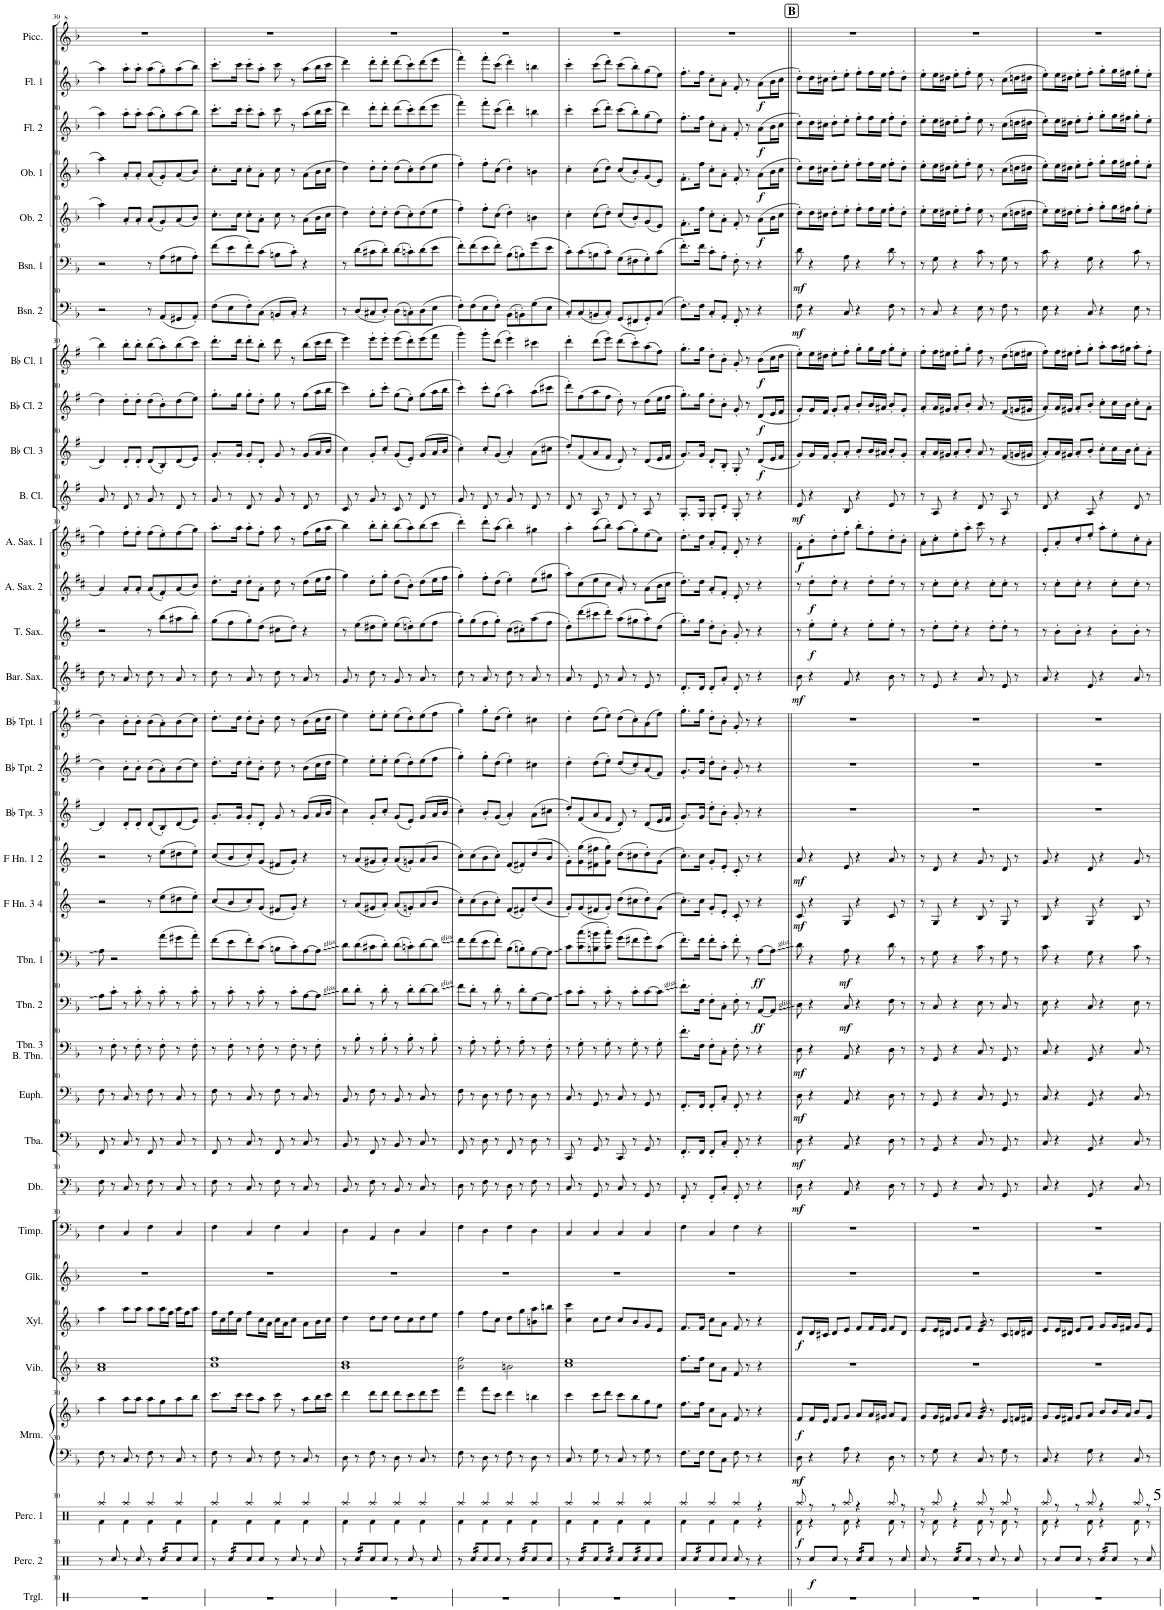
**kern	**kern	**dynam	**kern	**dynam	**kern	**kern	**dynam	**kern	**kern	**dynam	**kern	**kern	**kern	**dynam	**kern	**dynam	**kern	**dynam	**kern	**dynam	**kern	**dynam	**kern	**dynam	**kern	**dynam	**kern	**dynam	**kern	**kern	**kern	**kern	**dynam	**kern	**dynam	**kern	**dynam	**kern	**dynam	**kern	**dynam	**kern	**dynam	**kern	**dynam	**kern	**dynam	**kern	**dynam	**kern	**dynam	**kern	**dynam	**kern	**dynam	**kern	**dynam	**kern	**dynam	**kern
*part34	*part33	*part33	*part32	*part32	*part31	*part31	*part31	*part30	*part29	*part29	*part28	*part27	*part26	*part26	*part25	*part25	*part24	*part24	*part23	*part23	*part22	*part22	*part21	*part21	*part20	*part20	*part19	*part19	*part18	*part17	*part16	*part15	*part15	*part14	*part14	*part13	*part13	*part12	*part12	*part11	*part11	*part10	*part10	*part9	*part9	*part8	*part8	*part7	*part7	*part6	*part6	*part5	*part5	*part4	*part4	*part3	*part3	*part2	*part2	*part1
*staff35	*staff34	*staff34	*staff33	*staff33	*staff32	*staff31	*staff31/32	*staff30	*staff29	*staff29	*staff28	*staff27	*staff26	*staff26	*staff25	*staff25	*staff24	*staff24	*staff23	*staff23	*staff22	*staff22	*staff21	*staff21	*staff20	*staff20	*staff19	*staff19	*staff18	*staff17	*staff16	*staff15	*staff15	*staff14	*staff14	*staff13	*staff13	*staff12	*staff12	*staff11	*staff11	*staff10	*staff10	*staff9	*staff9	*staff8	*staff8	*staff7	*staff7	*staff6	*staff6	*staff5	*staff5	*staff4	*staff4	*staff3	*staff3	*staff2	*staff2	*staff1
*I"Triangle	*I"Percussion 2	*	*I"Percussion 1	*	*I"Marimba	*	*	*I"Vibraphone	*I"Xylophone	*	*I"Glockenspiel	*I"Timpani	*I"Double Bass	*	*I"Tuba	*	*I"Euphonium	*	*I"Trombone 3 &amp; Bass Trombone	*	*I"Trombone 2	*	*I"Trombone 1	*	*I"F Horn 3 &amp; 4	*	*I"F Horn 1 &amp; 2	*	*I"Bb Trumpet 3	*I"Bb Trumpet 2	*I"Bb Trumpet 1	*I"Baritone Saxophone	*	*I"Tenor Saxophone	*	*I"Alto Saxophone 2	*	*I"Alto Saxophone 1	*	*I"Bass Clarinet	*	*I"Bb Clarinet 3	*	*I"Bb Clarinet 2	*	*I"Bb Clarinet 1	*	*I"Bassoon 2	*	*I"Bassoon 1	*	*I"Oboe 2	*	*I"Oboe 1	*	*I"Flute 2	*	*I"Flute 1	*	*I"Piccolo
*I'Trgl.	*I'Perc. 2	*	*I'Perc. 1	*	*I'Mrm.	*	*	*I'Vib.	*I'Xyl.	*	*I'Glk.	*I'Timp.	*I'Db.	*	*I'Tba.	*	*I'Euph.	*	*I'Tbn. 3 B. Tbn.	*	*I'Tbn. 2	*	*I'Tbn. 1	*	*I'F Hn. 3 4	*	*I'F Hn. 1 2	*	*I'Bb Tpt. 3	*I'Bb Tpt. 2	*I'Bb Tpt. 1	*I'Bar. Sax.	*	*I'T. Sax.	*	*I'A. Sax. 2	*	*I'A. Sax. 1	*	*I'B. Cl.	*	*I'Bb Cl. 3	*	*I'Bb Cl. 2	*	*I'Bb Cl. 1	*	*I'Bsn. 2	*	*I'Bsn. 1	*	*I'Ob. 2	*	*I'Ob. 1	*	*I'Fl. 2	*	*I'Fl. 1	*	*I'Picc.
!!LO:PB:g=z
*clefX	*clefX	*	*clefX	*	*clefF4	*clefG2	*	*clefG2	*clefG2	*	*clefG2	*clefF4	*clefFv4	*	*clefF4	*	*clefF4	*	*clefF4	*	*clefF4	*	*clefF4	*	*clefG2	*	*clefG2	*	*clefG2	*clefG2	*clefG2	*clefG2	*	*clefG2	*	*clefG2	*	*clefG2	*	*clefG2	*	*clefG2	*	*clefG2	*	*clefG2	*	*clefF4	*	*clefF4	*	*clefG2	*	*clefG2	*	*clefG2	*	*clefG2	*	*clefG^2
*	*	*	*	*	*	*	*	*	*Trd-7c-12	*	*Trd-14c-24	*	*Trd7c12	*	*	*	*	*	*	*	*	*	*	*	*Trd4c7	*	*Trd4c7	*	*Trd1c2	*Trd1c2	*Trd1c2	*Trd12c21	*	*Trd8c14	*	*Trd5c9	*	*Trd5c9	*	*Trd8c14	*	*Trd1c2	*	*Trd1c2	*	*Trd1c2	*	*	*	*	*	*	*	*	*	*	*	*	*	*Trd-7c-12
*k[b-]	*k[b-]	*	*k[b-]	*	*k[b-]	*k[b-]	*	*k[b-]	*k[b-]	*	*k[b-]	*k[b-]	*k[b-]	*	*k[b-]	*	*k[b-]	*	*k[b-]	*	*k[b-]	*	*k[b-]	*	*k[]	*	*k[]	*	*k[f#]	*k[f#]	*k[f#]	*k[f#c#]	*	*k[f#]	*	*k[f#c#]	*	*k[f#c#]	*	*k[f#]	*	*k[f#]	*	*k[f#]	*	*k[f#]	*	*k[b-]	*	*k[b-]	*	*k[b-]	*	*k[b-]	*	*k[b-]	*	*k[b-]	*	*k[b-]
*M4/4	*M4/4	*	*M4/4	*	*M4/4	*M4/4	*	*M4/4	*M4/4	*	*M4/4	*M4/4	*M4/4	*	*M4/4	*	*M4/4	*	*M4/4	*	*M4/4	*	*M4/4	*	*M4/4	*	*M4/4	*	*M4/4	*M4/4	*M4/4	*M4/4	*	*M4/4	*	*M4/4	*	*M4/4	*	*M4/4	*	*M4/4	*	*M4/4	*	*M4/4	*	*M4/4	*	*M4/4	*	*M4/4	*	*M4/4	*	*M4/4	*	*M4/4	*	*M4/4
=30	=30	=30	=30	=30	=30	=30	=30	=30	=30	=30	=30	=30	=30	=30	=30	=30	=30	=30	=30	=30	=30	=30	=30	=30	=30	=30	=30	=30	=30	=30	=30	=30	=30	=30	=30	=30	=30	=30	=30	=30	=30	=30	=30	=30	=30	=30	=30	=30	=30	=30	=30	=30	=30	=30	=30	=30	=30	=30	=30	=30
*	*	*	*^	*	*	*	*	*	*	*	*	*	*	*	*	*	*	*	*	*	*	*	*	*	*	*	*	*	*	*	*	*	*	*	*	*	*	*	*	*	*	*	*	*	*	*	*	*	*	*	*	*	*	*	*	*	*	*	*	*
1r	8r	.	4Raa/	4Rf\	.	8F\	4aa\	.	1a 1cc	4aa\	.	1r	4F\	8FF\	.	8FF/	.	8F\	.	8r	.	8A\L	.	8A\	.	2r	.	2r	.	4d/	4b\	4b\	8dd\	.	2r	.	4a/	.	4ff#\	.	8g/	.	4d/	.	4dd\	.	4bb\	.	2r	.	2r	.	4aa\	.	4aa\	.	4aa\	.	4aa\	.	1r
.	8Rcc/	.	.	.	.	8r	.	.	.	.	.	.	.	8r	.	8r	.	8r	.	8F'\	.	8c'\J	.	2r	.	.	.	.	.	.	.	.	8r	.	.	.	.	.	.	.	8r	.	.	.	.	.	.	.	.	.	.	.	.	.	.	.	.	.	.	.	.
.	8r	.	4Raa/	4Rf\	.	8C/	8aa\L	.	.	8aa\L	.	.	4C/	8CC/	.	8C/	.	8C/	.	8r	.	8r	.	.	.	.	.	.	.	8d'/L	8b'\L	8b'\L	8a/	.	.	.	8a'/L	.	8ff#'\L	.	8d/	.	8d'/L	.	8dd'\L	.	8bb'\L	.	.	.	.	.	8a'/L	.	8a'/L	.	8aa'\L	.	8aa'\L	.	.
.	8Rcc/	.	.	.	.	8r	8aa\J	.	.	8aa\J	.	.	.	8r	.	8r	.	8r	.	8F'\	.	8c'\	.	.	.	.	.	.	.	8d'/J	8b'\J	8b'\J	8r	.	.	.	8a'/J	.	8ff#'\J	.	8r	.	8d'/J	.	8dd'\J	.	8bb'\J	.	.	.	.	.	8a'/J	.	8a'/J	.	8aa'\J	.	8aa'\J	.	.
.	8r	.	4Raa/	4Rf\	.	8F\	8aa\L	.	.	8aa\L	.	.	4F\	8FF\	.	8FF/	.	8F\	.	8r	.	8r	.	.	.	8r	.	8r	.	(8d/L	(8b\L	(8b\L	8dd\	.	8r	.	(8a/L	.	(8ff#\L	.	8g/	.	(8d/L	.	(8dd\L	.	(8bb\L	.	8r	.	8r	.	(8a/L	.	(8a/L	.	(8aa\L	.	(8aa\L	.	.
*	*tremolo	*	*	*	*	*	*	*	*	*	*	*	*	*	*	*	*	*	*	*	*	*	*	*	*	*	*	*	*	*	*	*	*	*	*	*	*	*	*	*	*	*	*	*	*	*	*	*	*	*	*	*	*	*	*	*	*	*	*	*	*
.	32Rcc/LLL	.	.	.	.	8r	8gg\	.	.	16aa\L	.	.	.	8r	.	8r	.	8r	.	8F'\	.	8c'\	.	(8a\L	.	(8ee\L	.	(8ee\L	.	8B'/)	8a'\)	8a'\)	8r	.	(8bb\L	.	8f#'/)	.	8ee'\)	.	8r	.	8B'/)	.	8b'\)	.	8aa'\)	.	(8AA/L	.	(8A\L	.	8g'/)	.	8g'/)	.	8gg'\)	.	8gg'\)	.	.
.	32Rcc/	.	.	.	.	.	.	.	.	.	.	.	.	.	.	.	.	.	.	.	.	.	.	.	.	.	.	.	.	.	.	.	.	.	.	.	.	.	.	.	.	.	.	.	.	.	.	.	.	.	.	.	.	.	.	.	.	.	.	.	.
.	32Rcc/	.	.	.	.	.	.	.	.	16ff\JJ	.	.	.	.	.	.	.	.	.	.	.	.	.	.	.	.	.	.	.	.	.	.	.	.	.	.	.	.	.	.	.	.	.	.	.	.	.	.	.	.	.	.	.	.	.	.	.	.	.	.	.
.	32Rcc/	.	.	.	.	.	.	.	.	.	.	.	.	.	.	.	.	.	.	.	.	.	.	.	.	.	.	.	.	.	.	.	.	.	.	.	.	.	.	.	.	.	.	.	.	.	.	.	.	.	.	.	.	.	.	.	.	.	.	.	.
*	*Xtremolo	*	*	*	*	*	*	*	*	*	*	*	*	*	*	*	*	*	*	*	*	*	*	*	*	*	*	*	*	*	*	*	*	*	*	*	*	*	*	*	*	*	*	*	*	*	*	*	*	*	*	*	*	*	*	*	*	*	*	*	*
.	8Rcc/	.	4Raa/	4Rf\	.	8C/	8aa\	.	.	16aa\LL	.	.	4C/	8CC/	.	8C/	.	8C/	.	8r	.	8r	.	8g#X\	.	8dd#X\	.	8dd#X\	.	(8d/	(8b\	(8b\	8a/	.	8aa#X\	.	(8a/	.	(8ff#\	.	8d/	.	(8d/	.	(8dd\	.	(8bb\	.	8GG#X/	.	8G#X\	.	(8a/	.	(8a/	.	(8aa\	.	(8aa\	.	.
.	.	.	.	.	.	.	.	.	.	16ff\J	.	.	.	.	.	.	.	.	.	.	.	.	.	.	.	.	.	.	.	.	.	.	.	.	.	.	.	.	.	.	.	.	.	.	.	.	.	.	.	.	.	.	.	.	.	.	.	.	.	.	.
.	8Rcc/J	.	.	.	.	8r	8bb-\J	.	.	8aa\J	.	.	.	8r	.	8r	.	8r	.	8F'\	.	8c'\	.	8a'\J)	.	8ee'\J)	.	8ee'\J)	.	8e/J)	8cc\J)	8cc\J)	8r	.	8bb'\J)	.	8b/J)	.	8gg\J)	.	8r	.	8e/J)	.	8ee\J)	.	8ccc\J)	.	8AA'/J)	.	8A'\J)	.	8b-/J)	.	8b-/J)	.	8bb-\J)	.	8bb-\J)	.	.
=31	=31	=31	=31	=31	=31	=31	=31	=31	=31	=31	=31	=31	=31	=31	=31	=31	=31	=31	=31	=31	=31	=31	=31	=31	=31	=31	=31	=31	=31	=31	=31	=31	=31	=31	=31	=31	=31	=31	=31	=31	=31	=31	=31	=31	=31	=31	=31	=31	=31	=31	=31	=31	=31	=31	=31	=31	=31	=31	=31	=31	=31
1r	8r	.	4Raa/	4Rf\	.	8F\	8.ccc\L	.	1cc 1ff	16ff\LL	.	1r	4F\	8FF\	.	8FF/	.	8F\	.	8r	.	8r	.	(8f\L	.	(8cc/L	.	(8cc/L	.	8.g'/L	8.dd'\L	8.dd'\L	8dd\	.	(8gg\L	.	8.dd'\L	.	8.aa'\L	.	8g/	.	8.g'/L	.	8.gg'\L	.	8.ddd'\L	.	(8F\L	.	(8f\L	.	8.cc'\L	.	8.cc'\L	.	8.ccc'\L	.	8.ccc'\L	.	1r
.	.	.	.	.	.	.	.	.	.	16cc\	.	.	.	.	.	.	.	.	.	.	.	.	.	.	.	.	.	.	.	.	.	.	.	.	.	.	.	.	.	.	.	.	.	.	.	.	.	.	.	.	.	.	.	.	.	.	.	.	.	.	.
*	*tremolo	*	*	*	*	*	*	*	*	*	*	*	*	*	*	*	*	*	*	*	*	*	*	*	*	*	*	*	*	*	*	*	*	*	*	*	*	*	*	*	*	*	*	*	*	*	*	*	*	*	*	*	*	*	*	*	*	*	*	*	*
.	32Rcc/LLL	.	.	.	.	8r	.	.	.	16ff\	.	.	.	8r	.	8r	.	8r	.	8F'\	.	8c'\	.	8e\	.	8b/	.	8b/	.	.	.	.	8r	.	8ff#\	.	.	.	.	.	8r	.	.	.	.	.	.	.	8E\	.	8e\	.	.	.	.	.	.	.	.	.	.
.	32Rcc/	.	.	.	.	.	.	.	.	.	.	.	.	.	.	.	.	.	.	.	.	.	.	.	.	.	.	.	.	.	.	.	.	.	.	.	.	.	.	.	.	.	.	.	.	.	.	.	.	.	.	.	.	.	.	.	.	.	.	.	.
.	32Rcc/	.	.	.	.	.	16ccc\Jk	.	.	16cc\JJ	.	.	.	.	.	.	.	.	.	.	.	.	.	.	.	.	.	.	.	16g/Jk	16dd\Jk	16dd\Jk	.	.	.	.	16dd\Jk	.	16aa\Jk	.	.	.	16g/Jk	.	16gg\Jk	.	16ddd\Jk	.	.	.	.	.	16cc\Jk	.	16cc\Jk	.	16ccc\Jk	.	16ccc\Jk	.	.
.	32Rcc/	.	.	.	.	.	.	.	.	.	.	.	.	.	.	.	.	.	.	.	.	.	.	.	.	.	.	.	.	.	.	.	.	.	.	.	.	.	.	.	.	.	.	.	.	.	.	.	.	.	.	.	.	.	.	.	.	.	.	.	.
*	*Xtremolo	*	*	*	*	*	*	*	*	*	*	*	*	*	*	*	*	*	*	*	*	*	*	*	*	*	*	*	*	*	*	*	*	*	*	*	*	*	*	*	*	*	*	*	*	*	*	*	*	*	*	*	*	*	*	*	*	*	*	*	*
.	8Rcc/	.	4Raa/	4Rf\	.	8C/	8ccc\L	.	.	8ff\L	.	.	4C/	8CC/	.	8C/	.	8C/	.	8r	.	8r	.	8f'\)	.	8cc'/)	.	8cc'/)	.	8g'/L	8dd'\L	8dd'\L	8a/	.	8gg'\)	.	8dd'\L	.	8aa'\L	.	8d/	.	8g'/L	.	8gg'\L	.	8ddd'\L	.	8F'\)	.	8f'\)	.	8cc'\L	.	8cc'\L	.	8ccc'\L	.	8ccc'\L	.	.
.	8Rcc/J	.	.	.	.	8r	8aa\J	.	.	16cc\L	.	.	.	8r	.	8r	.	8r	.	8F'\	.	8c'\	.	(8c\J	.	(8g/J	.	(8g/J	.	8d'/J	8b'\J	8b'\J	8r	.	(8dd\J	.	8a'\J	.	8ff#'\J	.	8r	.	8d'/J	.	8dd'\J	.	8bb'\J	.	(8C\J	.	(8c\J	.	8a'\J	.	8a'\J	.	8aa'\J	.	8aa'\J	.	.
.	.	.	.	.	.	.	.	.	.	16a\JJ	.	.	.	.	.	.	.	.	.	.	.	.	.	.	.	.	.	.	.	.	.	.	.	.	.	.	.	.	.	.	.	.	.	.	.	.	.	.	.	.	.	.	.	.	.	.	.	.	.	.	.
.	8r	.	4Raa/	4Rf\	.	8F\	8ccc\	.	.	16cc\LL	.	.	4F\	8FF\	.	8FF/	.	8F\	.	8r	.	8r	.	8Bn\L	.	8f#X/L	.	8f#X/L	.	8g/	8dd\	8dd\	8dd\	.	8cc#X\L	.	8dd\	.	8aa\	.	8g/	.	8g/	.	8gg\	.	8ddd\	.	8BBn/L	.	8Bn\L	.	8cc\	.	8cc\	.	8ccc\	.	8ccc\	.	.
.	.	.	.	.	.	.	.	.	.	16a\J	.	.	.	.	.	.	.	.	.	.	.	.	.	.	.	.	.	.	.	.	.	.	.	.	.	.	.	.	.	.	.	.	.	.	.	.	.	.	.	.	.	.	.	.	.	.	.	.	.	.	.
.	8Rcc/	.	.	.	.	8r	8r	.	.	8cc\J	.	.	.	8r	.	8r	.	8r	.	8F'\	.	8c'\L	.	8c'\)	.	8g'/J)	.	8g'/J)	.	8r	8r	8r	8r	.	8dd'\J)	.	8r	.	8r	.	8r	.	8r	.	8r	.	8r	.	8C'/J)	.	8c'\J)	.	8r	.	8r	.	8r	.	8r	.	.
.	8r	.	4Raa/	4Rf\	.	8C/	8aa\L	.	.	8a\L	.	.	4C/	8CC/	.	8C/	.	8C/	.	8r	.	[8A\	.	[8A\	.	4r	.	4r	.	(8g/L	(8b\L	(8b\L	8a/	.	4r	.	(8dd\L	.	(8ff#\L	.	8d/	.	(8g/L	.	(8gg\L	.	(8bb\L	.	4r	.	4r	.	(8a\L	.	(8a\L	.	(8aa\L	.	(8aa\L	.	.
.	8Rcc/	.	.	.	.	8r	16bb-\L	.	.	16b-\L	.	.	.	8r	.	8r	.	8r	.	8F'\	.	8A\J]	.	8A\J]	.	.	.	.	.	16a/L	16cc\L	16cc\L	8r	.	.	.	16ee\L	.	16gg\L	.	8r	.	16a/L	.	16aa\L	.	16ccc\L	.	.	.	.	.	16b-\L	.	16b-\L	.	16bb-\L	.	16bb-\L	.	.
.	.	.	.	.	.	.	16ccc\JJ	.	.	16cc\JJ	.	.	.	.	.	.	.	.	.	.	.	.	.	.	.	.	.	.	.	16b/JJ	16dd\JJ	16dd\JJ	.	.	.	.	16ff#\JJ	.	16aa\JJ	.	.	.	16b/JJ	.	16bb\JJ	.	16ddd\JJ	.	.	.	.	.	16cc\JJ	.	16cc\JJ	.	16ccc\JJ	.	16ccc\JJ	.	.
=32	=32	=32	=32	=32	=32	=32	=32	=32	=32	=32	=32	=32	=32	=32	=32	=32	=32	=32	=32	=32	=32	=32	=32	=32	=32	=32	=32	=32	=32	=32	=32	=32	=32	=32	=32	=32	=32	=32	=32	=32	=32	=32	=32	=32	=32	=32	=32	=32	=32	=32	=32	=32	=32	=32	=32	=32	=32	=32	=32	=32	=32
1r	8r	.	4Raa/	4Rf\	.	8D\	4ddd\	.	1b- 1dd	4dd\	.	1r	4D\	8BBB-/	.	8BB-/	.	8BB-/	.	8r	.	8d\L	.	8d\L	.	8r	.	8r	.	4cc\)	4ee\)	4ee\)	8g/	.	8r	.	4gg\)	.	4bb\)	.	8c/	.	4cc\)	.	4ccc\)	.	4eee\)	.	8r	.	8r	.	4dd\)	.	4dd\)	.	4ddd\)	.	4ddd\)	.	1r
*	*tremolo	*	*	*	*	*	*	*	*	*	*	*	*	*	*	*	*	*	*	*	*	*	*	*	*	*	*	*	*	*	*	*	*	*	*	*	*	*	*	*	*	*	*	*	*	*	*	*	*	*	*	*	*	*	*	*	*	*	*	*	*
.	32Rcc/LLL	.	.	.	.	8r	.	.	.	.	.	.	.	8r	.	8r	.	8r	.	8B-'\	.	8d'\J	.	(8d\	.	(8a/L	.	(8a/L	.	.	.	.	8r	.	(8ee\L	.	.	.	.	.	8r	.	.	.	.	.	.	.	(8D/L	.	(8d\L	.	.	.	.	.	.	.	.	.	.
.	32Rcc/	.	.	.	.	.	.	.	.	.	.	.	.	.	.	.	.	.	.	.	.	.	.	.	.	.	.	.	.	.	.	.	.	.	.	.	.	.	.	.	.	.	.	.	.	.	.	.	.	.	.	.	.	.	.	.	.	.	.	.	.
.	32Rcc/	.	.	.	.	.	.	.	.	.	.	.	.	.	.	.	.	.	.	.	.	.	.	.	.	.	.	.	.	.	.	.	.	.	.	.	.	.	.	.	.	.	.	.	.	.	.	.	.	.	.	.	.	.	.	.	.	.	.	.	.
.	32Rcc/	.	.	.	.	.	.	.	.	.	.	.	.	.	.	.	.	.	.	.	.	.	.	.	.	.	.	.	.	.	.	.	.	.	.	.	.	.	.	.	.	.	.	.	.	.	.	.	.	.	.	.	.	.	.	.	.	.	.	.	.
*	*Xtremolo	*	*	*	*	*	*	*	*	*	*	*	*	*	*	*	*	*	*	*	*	*	*	*	*	*	*	*	*	*	*	*	*	*	*	*	*	*	*	*	*	*	*	*	*	*	*	*	*	*	*	*	*	*	*	*	*	*	*	*	*
.	8Rcc/	.	4Raa/	4Rf\	.	8F\	8ddd\L	.	.	8dd\L	.	.	4AA/	8FF\	.	8FF/	.	8F\	.	8r	.	8r	.	8c#X\	.	8g#X/	.	8g#X/	.	8g'/L	8ee'\L	8ee'\L	8dd\	.	8dd#X\	.	8dd'\L	.	8bb'\L	.	8g/	.	8g'/L	.	8gg'\L	.	8eee'\L	.	8C#X/	.	8c#X\	.	8dd'\L	.	8dd'\L	.	8ddd'\L	.	8ddd'\L	.	.
.	8Rcc/J	.	.	.	.	8r	8ddd\J	.	.	8dd\J	.	.	.	8r	.	8r	.	8r	.	8B-'\	.	8d'\	.	8d'\J)	.	8a'/J)	.	8a'/J)	.	8cc'/J	8ee'\J	8ee'\J	8r	.	8ee'\J)	.	8gg'\J	.	8bb'\J	.	8r	.	8cc'/J	.	8ccc'\J	.	8eee'\J	.	8D'/J)	.	8d'\J)	.	8dd'\J	.	8dd'\J	.	8ddd'\J	.	8ddd'\J	.	.
.	8r	.	4Raa/	4Rf\	.	8D\	8ddd\L	.	.	8dd\L	.	.	4D\	8BBB-/	.	8BB-/	.	8BB-/	.	8r	.	8r	.	(8d\L	.	(8a/L	.	(8a/L	.	(8g/L	(8ee\L	(8ee\L	8g/	.	(8ee\L	.	(8dd\L	.	(8bb\L	.	8c/	.	(8g/L	.	(8gg\L	.	(8eee\L	.	(8D\L	.	(8d\L	.	(8dd\L	.	(8dd\L	.	(8ddd\L	.	(8ddd\L	.	.
.	8Rcc/	.	.	.	.	8r	8ccc\	.	.	8cc\	.	.	.	8r	.	8r	.	8r	.	8B-'\	.	8d'\L	.	8cn'\)	.	8gn'/)	.	8gn'/)	.	8e'/J)	8dd'\)	8dd'\)	8r	.	8ddn'\)	.	8b'\J)	.	8aa'\)	.	8r	.	8e'/J)	.	8ee'\J)	.	8ddd'\)	.	8Cn'\)	.	8cn'\)	.	8cc'\)	.	8cc'\)	.	8ccc'\)	.	8ccc'\)	.	.
.	8r	.	4Raa/	4Rf\	.	8C/	8ddd\	.	.	8dd\	.	.	4C/	8CC/	.	8C/	.	8C/	.	8r	.	[8d\	.	[8d\	.	(8a/	.	(8a/	.	(8g/L	(8ee\	(8ee\	8a/	.	(8ee\	.	(8dd\L	.	(8bb\	.	8d/	.	(8g/L	.	(8gg\L	.	(8eee\	.	(8D\	.	(8d\	.	(8dd\	.	(8dd\	.	(8ddd\	.	(8ddd\	.	.
.	8Rcc/	.	.	.	.	8r	8eee\J	.	.	8ee\J	.	.	.	8r	.	8r	.	8r	.	8B-'\	.	8d\J]	.	8d\J]	.	8b/J	.	8b/J	.	16a/L	8ff#\J	8ff#\J	8r	.	8ff#\J	.	16ee\L	.	8ccc#\J	.	8r	.	16a/L	.	16aa\L	.	8fff#\J	.	8E\J	.	8e\J	.	8ee\J	.	8ee\J	.	8eee\J	.	8eee\J	.	.
.	.	.	.	.	.	.	.	.	.	.	.	.	.	.	.	.	.	.	.	.	.	.	.	.	.	.	.	.	.	16b/JJ	.	.	.	.	.	.	16ff#\JJ	.	.	.	.	.	16b/JJ	.	16bb\JJ	.	.	.	.	.	.	.	.	.	.	.	.	.	.	.	.
=33	=33	=33	=33	=33	=33	=33	=33	=33	=33	=33	=33	=33	=33	=33	=33	=33	=33	=33	=33	=33	=33	=33	=33	=33	=33	=33	=33	=33	=33	=33	=33	=33	=33	=33	=33	=33	=33	=33	=33	=33	=33	=33	=33	=33	=33	=33	=33	=33	=33	=33	=33	=33	=33	=33	=33	=33	=33	=33	=33	=33	=33
1r	8r	.	4Raa/	4Rf\	.	8F\	4fff\	.	2b-\ 2ff\	4ff\	.	1r	4F\	8DD\	.	8FF/	.	8F\	.	8r	.	8f\L	.	8f\L	.	8cc'\L)	.	8cc'\L)	.	4cc'\)	4gg'\)	4gg'\)	8dd\	.	8gg'\L)	.	4gg'\)	.	4ddd'\)	.	8g/	.	4cc'\)	.	4ccc'\)	.	4ggg'\)	.	8F'\L)	.	8f'\L)	.	4ff'\)	.	4ff'\)	.	4fff'\)	.	4fff'\)	.	1r
*	*tremolo	*	*	*	*	*	*	*	*	*	*	*	*	*	*	*	*	*	*	*	*	*	*	*	*	*	*	*	*	*	*	*	*	*	*	*	*	*	*	*	*	*	*	*	*	*	*	*	*	*	*	*	*	*	*	*	*	*	*	*	*
.	32Rcc/LLL	.	.	.	.	8r	.	.	.	.	.	.	.	8r	.	8r	.	8r	.	8A'\	.	8d'\J	.	(8f\	.	(8cc\	.	(8cc\	.	.	.	.	8r	.	(8gg\	.	.	.	.	.	8r	.	.	.	.	.	.	.	(8F\	.	(8f\	.	.	.	.	.	.	.	.	.	.
.	32Rcc/	.	.	.	.	.	.	.	.	.	.	.	.	.	.	.	.	.	.	.	.	.	.	.	.	.	.	.	.	.	.	.	.	.	.	.	.	.	.	.	.	.	.	.	.	.	.	.	.	.	.	.	.	.	.	.	.	.	.	.	.
.	32Rcc/	.	.	.	.	.	.	.	.	.	.	.	.	.	.	.	.	.	.	.	.	.	.	.	.	.	.	.	.	.	.	.	.	.	.	.	.	.	.	.	.	.	.	.	.	.	.	.	.	.	.	.	.	.	.	.	.	.	.	.	.
.	32Rcc/	.	.	.	.	.	.	.	.	.	.	.	.	.	.	.	.	.	.	.	.	.	.	.	.	.	.	.	.	.	.	.	.	.	.	.	.	.	.	.	.	.	.	.	.	.	.	.	.	.	.	.	.	.	.	.	.	.	.	.	.
*	*Xtremolo	*	*	*	*	*	*	*	*	*	*	*	*	*	*	*	*	*	*	*	*	*	*	*	*	*	*	*	*	*	*	*	*	*	*	*	*	*	*	*	*	*	*	*	*	*	*	*	*	*	*	*	*	*	*	*	*	*	*	*	*
.	8Rcc/	.	4Raa/	4Rf\	.	8D\	8fff\L	.	.	8ff\L	.	.	4D\	8FF\	.	8D\	.	8D\	.	8r	.	8r	.	8e\	.	8b\	.	8b\	.	8b'/L	8gg'\L	8gg'\L	8a/	.	8ff#\	.	8ff#'\L	.	8ddd'\L	.	8d/	.	8cc'/L	.	8ccc'\L	.	8ggg'\L	.	8E\	.	8e\	.	8ff'\L	.	8ff'\L	.	8fff'\L	.	8fff'\L	.	.
.	8Rcc/J	.	.	.	.	8r	8ccc\J	.	.	8cc\J	.	.	.	8r	.	8r	.	8r	.	8A'\	.	8d'\	.	8f'\J)	.	8cc'\J)	.	8cc'\J)	.	(8g/J	(8dd\J	(8dd\J	8r	.	8gg'\J)	.	(8dd\J	.	(8aa\J	.	8r	.	(8g/J	.	(8gg\J	.	(8ddd\J	.	8F'\J)	.	8f'\J)	.	(8cc\J	.	(8cc\J	.	(8ccc\J	.	(8ccc\J	.	.
.	8r	.	4Raa/	4Rf\	.	8F\	4ddd\	.	2bn\	8dd\L	.	.	4F\	8DD\	.	8FF/	.	8F\	.	8r	.	8r	.	(8B-\L	.	(8f/L	.	(8f/L	.	4a'/)	4ee'\)	4ee'\)	8dd\	.	(8cc\L	.	4ee'\)	.	4bb'\)	.	8g/	.	4a'/)	.	4aa'\)	.	4eee'\)	.	(8BB-\L	.	(8B-\L	.	4dd'\)	.	4dd'\)	.	4ddd'\)	.	4ddd'\)	.	.
*	*tremolo	*	*	*	*	*	*	*	*	*	*	*	*	*	*	*	*	*	*	*	*	*	*	*	*	*	*	*	*	*	*	*	*	*	*	*	*	*	*	*	*	*	*	*	*	*	*	*	*	*	*	*	*	*	*	*	*	*	*	*	*
.	32Rcc/LLL	.	.	.	.	8r	.	.	.	8gg\	.	.	.	8r	.	8r	.	8r	.	8A'\	.	8d'\L	.	8Bn'\)	.	8f#X'/)	.	8f#X'/)	.	.	.	.	8r	.	8cc#X'\)	.	.	.	.	.	8r	.	.	.	.	.	.	.	8BBn'\)	.	8Bn'\)	.	.	.	.	.	.	.	.	.	.
.	32Rcc/	.	.	.	.	.	.	.	.	.	.	.	.	.	.	.	.	.	.	.	.	.	.	.	.	.	.	.	.	.	.	.	.	.	.	.	.	.	.	.	.	.	.	.	.	.	.	.	.	.	.	.	.	.	.	.	.	.	.	.	.
.	32Rcc/	.	.	.	.	.	.	.	.	.	.	.	.	.	.	.	.	.	.	.	.	.	.	.	.	.	.	.	.	.	.	.	.	.	.	.	.	.	.	.	.	.	.	.	.	.	.	.	.	.	.	.	.	.	.	.	.	.	.	.	.
.	32Rcc/	.	.	.	.	.	.	.	.	.	.	.	.	.	.	.	.	.	.	.	.	.	.	.	.	.	.	.	.	.	.	.	.	.	.	.	.	.	.	.	.	.	.	.	.	.	.	.	.	.	.	.	.	.	.	.	.	.	.	.	.
*	*Xtremolo	*	*	*	*	*	*	*	*	*	*	*	*	*	*	*	*	*	*	*	*	*	*	*	*	*	*	*	*	*	*	*	*	*	*	*	*	*	*	*	*	*	*	*	*	*	*	*	*	*	*	*	*	*	*	*	*	*	*	*	*
.	8Rcc/	.	4Raa/	4Rf\	.	8D\	4bbn\	.	.	8bn\ 8aa\	.	.	4D\	8FF\	.	8D\	.	8D\	.	8r	.	[8G\	.	[8G\	.	(8dd/	.	(8dd/	.	(8a\L	4cc#X\	4cc#X\	8a/	.	(8aa\	.	(8ee\L	.	4gg#X\	.	8d/	.	(8a\L	.	(8aa\L	.	4ccc#X\	.	(8G\	.	(8g\	.	4bn\	.	4bn\	.	4bbn\	.	4bbn\	.	.
.	8Rcc/J	.	.	.	.	8r	.	.	.	8bbn\J	.	.	.	8r	.	8r	.	8r	.	8F'\	.	8G\J]	.	8G\J]	.	8b/J	.	8b/J	.	8cc#X\J	.	.	8r	.	8ff#\J	.	8gg#X\J	.	.	.	8r	.	8cc#X\J	.	8ccc#X\J	.	.	.	8E\J	.	8e\J	.	.	.	.	.	.	.	.	.	.
=34	=34	=34	=34	=34	=34	=34	=34	=34	=34	=34	=34	=34	=34	=34	=34	=34	=34	=34	=34	=34	=34	=34	=34	=34	=34	=34	=34	=34	=34	=34	=34	=34	=34	=34	=34	=34	=34	=34	=34	=34	=34	=34	=34	=34	=34	=34	=34	=34	=34	=34	=34	=34	=34	=34	=34	=34	=34	=34	=34	=34	=34
1r	8r	.	4Raa/	4Rf\	.	8C/	4ccc\	.	1cc 1ee	4cc\ 4ccc\	.	1r	4C/	8CC/	.	8CC/	.	8C/	.	8r	.	8c\L	.	8c\L	.	8g'/L)	.	8g'\L)	.	8dd'/L)	4dd'\	4dd'\	8a/	.	8dd'\L)	.	8aa'\L)	.	4aa'\	.	8d/	.	8dd'/L)	.	8ddd'\L)	.	4ddd'\	.	8C'/L)	.	8c'\L)	.	4cc'\	.	4cc'\	.	4ccc'\	.	4ccc'\	.	1r
*	*tremolo	*	*	*	*	*	*	*	*	*	*	*	*	*	*	*	*	*	*	*	*	*	*	*	*	*	*	*	*	*	*	*	*	*	*	*	*	*	*	*	*	*	*	*	*	*	*	*	*	*	*	*	*	*	*	*	*	*	*	*	*
.	32Rcc/LLL	.	.	.	.	8r	.	.	.	.	.	.	.	8r	.	8r	.	8r	.	8G'\	.	8c'\J	.	(8c\ 8cc\	.	(8g/	.	(8g\ 8gg\	.	(8f#/	.	.	8r	.	(8ddd\	.	(8cc#\	.	.	.	8r	.	(8f#/	.	(8ff#\	.	.	.	(8C/	.	(8c\	.	.	.	.	.	.	.	.	.	.
.	32Rcc/	.	.	.	.	.	.	.	.	.	.	.	.	.	.	.	.	.	.	.	.	.	.	.	.	.	.	.	.	.	.	.	.	.	.	.	.	.	.	.	.	.	.	.	.	.	.	.	.	.	.	.	.	.	.	.	.	.	.	.	.
.	32Rcc/	.	.	.	.	.	.	.	.	.	.	.	.	.	.	.	.	.	.	.	.	.	.	.	.	.	.	.	.	.	.	.	.	.	.	.	.	.	.	.	.	.	.	.	.	.	.	.	.	.	.	.	.	.	.	.	.	.	.	.	.
.	32Rcc/	.	.	.	.	.	.	.	.	.	.	.	.	.	.	.	.	.	.	.	.	.	.	.	.	.	.	.	.	.	.	.	.	.	.	.	.	.	.	.	.	.	.	.	.	.	.	.	.	.	.	.	.	.	.	.	.	.	.	.	.
*	*Xtremolo	*	*	*	*	*	*	*	*	*	*	*	*	*	*	*	*	*	*	*	*	*	*	*	*	*	*	*	*	*	*	*	*	*	*	*	*	*	*	*	*	*	*	*	*	*	*	*	*	*	*	*	*	*	*	*	*	*	*	*	*
.	8Rcc/	.	4Raa/	4Rf\	.	8G\	8ccc\L	.	.	8cc\L	.	.	4C/	8GGG/	.	8GG/	.	8GG/	.	8r	.	8r	.	8Bn\ 8bn\	.	8f#X/	.	8f#X\ 8ff#X\	.	8a/	(8dd\L	(8dd\L	8e/	.	8ccc#X\	.	8ee\	.	(8aa\L	.	8A/	.	8a/	.	8aa\	.	(8ddd\L	.	8BBn/	.	8Bn\	.	(8cc\L	.	(8cc\L	.	(8ccc\L	.	(8ccc\L	.	.
*	*tremolo	*	*	*	*	*	*	*	*	*	*	*	*	*	*	*	*	*	*	*	*	*	*	*	*	*	*	*	*	*	*	*	*	*	*	*	*	*	*	*	*	*	*	*	*	*	*	*	*	*	*	*	*	*	*	*	*	*	*	*	*
.	32Rcc/	.	.	.	.	8r	8ddd\J	.	.	8dd\J	.	.	.	8r	.	8r	.	8r	.	8G'\	.	8c'\	.	8c\' 8cc\'J)	.	8g'/J)	.	8g\' 8gg\'J)	.	8f#/J	8ee'\J)	8ee'\J)	8r	.	8ddd'\J)	.	8cc#\J	.	8bb'\J)	.	8r	.	8f#/J	.	8ff#\J	.	8eee'\J)	.	8C'/J)	.	8c'\J)	.	8dd'\J)	.	8dd'\J)	.	8ddd'\J)	.	8ddd'\J)	.	.
.	32Rcc/	.	.	.	.	.	.	.	.	.	.	.	.	.	.	.	.	.	.	.	.	.	.	.	.	.	.	.	.	.	.	.	.	.	.	.	.	.	.	.	.	.	.	.	.	.	.	.	.	.	.	.	.	.	.	.	.	.	.	.	.
.	32Rcc/	.	.	.	.	.	.	.	.	.	.	.	.	.	.	.	.	.	.	.	.	.	.	.	.	.	.	.	.	.	.	.	.	.	.	.	.	.	.	.	.	.	.	.	.	.	.	.	.	.	.	.	.	.	.	.	.	.	.	.	.
.	32Rcc/JJJ	.	.	.	.	.	.	.	.	.	.	.	.	.	.	.	.	.	.	.	.	.	.	.	.	.	.	.	.	.	.	.	.	.	.	.	.	.	.	.	.	.	.	.	.	.	.	.	.	.	.	.	.	.	.	.	.	.	.	.	.
*	*Xtremolo	*	*	*	*	*	*	*	*	*	*	*	*	*	*	*	*	*	*	*	*	*	*	*	*	*	*	*	*	*	*	*	*	*	*	*	*	*	*	*	*	*	*	*	*	*	*	*	*	*	*	*	*	*	*	*	*	*	*	*	*
.	8Rcc/L	.	4Raa/	4Rf\	.	8C/	8ccc\L	.	.	8cc/L	.	.	4C/	8CC/	.	8CC/	.	8C/	.	8r	.	8r	.	(8g\L	.	(8dd\L	.	(8dd\L	.	8d'/)	(8dd/L	(8dd\L	8a/	.	(8aa\L	.	8a'/)	.	(8aa\L	.	8d/	.	8d'/)	.	8dd'\)	.	(8ddd\L	.	(8GG/L	.	(8G\L	.	(8cc/L	.	(8cc/L	.	(8ccc\L	.	(8ccc\L	.	.
*	*tremolo	*	*	*	*	*	*	*	*	*	*	*	*	*	*	*	*	*	*	*	*	*	*	*	*	*	*	*	*	*	*	*	*	*	*	*	*	*	*	*	*	*	*	*	*	*	*	*	*	*	*	*	*	*	*	*	*	*	*	*	*
.	32Rcc/	.	.	.	.	8r	8bb-\	.	.	8b-/	.	.	.	8r	.	8r	.	8r	.	8G'\	.	8c'\L	.	8f#X\	.	8cc#X\	.	8cc#X\	.	8r	8cc'/)	8cc'\)	8r	.	8gg#X\	.	8r	.	8gg'\)	.	8r	.	8r	.	8r	.	8ccc'\)	.	8FF#X/	.	8F#X\	.	8b-'/)	.	8b-'/)	.	8bb-'\)	.	8bb-'\)	.	.
.	32Rcc/	.	.	.	.	.	.	.	.	.	.	.	.	.	.	.	.	.	.	.	.	.	.	.	.	.	.	.	.	.	.	.	.	.	.	.	.	.	.	.	.	.	.	.	.	.	.	.	.	.	.	.	.	.	.	.	.	.	.	.	.
.	32Rcc/	.	.	.	.	.	.	.	.	.	.	.	.	.	.	.	.	.	.	.	.	.	.	.	.	.	.	.	.	.	.	.	.	.	.	.	.	.	.	.	.	.	.	.	.	.	.	.	.	.	.	.	.	.	.	.	.	.	.	.	.
.	32Rcc/	.	.	.	.	.	.	.	.	.	.	.	.	.	.	.	.	.	.	.	.	.	.	.	.	.	.	.	.	.	.	.	.	.	.	.	.	.	.	.	.	.	.	.	.	.	.	.	.	.	.	.	.	.	.	.	.	.	.	.	.
*	*Xtremolo	*	*	*	*	*	*	*	*	*	*	*	*	*	*	*	*	*	*	*	*	*	*	*	*	*	*	*	*	*	*	*	*	*	*	*	*	*	*	*	*	*	*	*	*	*	*	*	*	*	*	*	*	*	*	*	*	*	*	*	*
.	8Rcc/	.	4Raa/	4Rf\	.	8G\	8gg\	.	.	8g/	.	.	4C/	8GGG/	.	8GG/	.	8GG/	.	8r	.	[8c\	.	8g'\)	.	8dd'\)	.	8dd'\)	.	(8d/L	(8a/	(8a\	8e/	.	8aa'\)	.	(8a\L	.	(8ee\	.	8A/	.	(8d/L	.	(8dd\L	.	(8aa\	.	8GG'/)	.	8G'\)	.	(8g/	.	(8g/	.	(8gg\	.	(8gg\	.	.
.	8Rcc/J	.	.	.	.	8r	8ee\J	.	.	8e/J	.	.	.	8r	.	8r	.	8r	.	8G'\	.	8c\J]	.	(8c\J	.	(8g\J	.	(8g\J	.	16e/L	8f#/J)	8ff#\J)	8r	.	(8dd\J	.	16b\L	.	8cc#\J)	.	8r	.	16e/L	.	16ee\L	.	8ff#\J)	.	(8C/J	.	(8c\J	.	8e/J)	.	8e/J)	.	8ee\J)	.	8ee\J)	.	.
.	.	.	.	.	.	.	.	.	.	.	.	.	.	.	.	.	.	.	.	.	.	.	.	.	.	.	.	.	.	16f#/JJ	.	.	.	.	.	.	16cc#\JJ	.	.	.	.	.	16f#/JJ	.	16ff#\JJ	.	.	.	.	.	.	.	.	.	.	.	.	.	.	.	.
=35	=35	=35	=35	=35	=35	=35	=35	=35	=35	=35	=35	=35	=35	=35	=35	=35	=35	=35	=35	=35	=35	=35	=35	=35	=35	=35	=35	=35	=35	=35	=35	=35	=35	=35	=35	=35	=35	=35	=35	=35	=35	=35	=35	=35	=35	=35	=35	=35	=35	=35	=35	=35	=35	=35	=35	=35	=35	=35	=35	=35	=35
1r	8Rcc/L	.	4Raa/	4Rf\	.	8.F\L	8.ff\L	.	8.ff\L	8.f/L	.	1r	4F\	8FFF'/	.	8.FF'/L	.	8.FF'/L	.	8.f'\L	.	8.f'\L	.	8.f'\L)	.	8.cc'\L)	.	8.cc'\L)	.	8.g'/L)	8.g'/L	8.gg'\L	8.d'/L	.	8.gg'\L)	.	8.dd'\L)	.	8.dd'\L	.	8.G'/L	.	8.g'/L)	.	8.gg'\L)	.	8.gg'\L	.	8.F'\L)	.	8.f'\L)	.	8.f'\L	.	8.f'\L	.	8.ff'\L	.	8.ff'\L	.	1r
*	*tremolo	*	*	*	*	*	*	*	*	*	*	*	*	*	*	*	*	*	*	*	*	*	*	*	*	*	*	*	*	*	*	*	*	*	*	*	*	*	*	*	*	*	*	*	*	*	*	*	*	*	*	*	*	*	*	*	*	*	*	*	*
.	32Rcc/	.	.	.	.	.	.	.	.	.	.	.	.	8r	.	.	.	.	.	.	.	.	.	.	.	.	.	.	.	.	.	.	.	.	.	.	.	.	.	.	.	.	.	.	.	.	.	.	.	.	.	.	.	.	.	.	.	.	.	.	.
.	32Rcc/	.	.	.	.	.	.	.	.	.	.	.	.	.	.	.	.	.	.	.	.	.	.	.	.	.	.	.	.	.	.	.	.	.	.	.	.	.	.	.	.	.	.	.	.	.	.	.	.	.	.	.	.	.	.	.	.	.	.	.	.
.	32Rcc/	.	.	.	.	16F\Jk	16ff\Jk	.	16ff\Jk	16f/Jk	.	.	.	.	.	16FF/Jk	.	16FF/Jk	.	16F\Jk	.	16F\Jk	.	16f\Jk	.	16cc\Jk	.	16cc\Jk	.	16g/Jk	16g/Jk	16gg\Jk	16d/Jk	.	16gg\Jk	.	16dd\Jk	.	16dd\Jk	.	16G/Jk	.	16g/Jk	.	16gg\Jk	.	16gg\Jk	.	16F\Jk	.	16f\Jk	.	16ff\Jk	.	16ff\Jk	.	16ff\Jk	.	16ff\Jk	.	.
.	32Rcc/	.	.	.	.	.	.	.	.	.	.	.	.	.	.	.	.	.	.	.	.	.	.	.	.	.	.	.	.	.	.	.	.	.	.	.	.	.	.	.	.	.	.	.	.	.	.	.	.	.	.	.	.	.	.	.	.	.	.	.	.
*	*Xtremolo	*	*	*	*	*	*	*	*	*	*	*	*	*	*	*	*	*	*	*	*	*	*	*	*	*	*	*	*	*	*	*	*	*	*	*	*	*	*	*	*	*	*	*	*	*	*	*	*	*	*	*	*	*	*	*	*	*	*	*	*
.	8Rcc/	.	4Raa/	4Rf\	.	8F\L	8cc\L	.	8cc\L	8cc\L	.	.	4C/	8FFF'/L	.	8FF'/L	.	8FF'/L	.	8F'\L	.	8F'\L	.	8f'\L	.	8g'/L	.	8g'/L	.	8dd'\L	8dd'\L	8dd'\L	8d'/L	.	8dd'\L	.	8a'/L	.	8a'/L	.	8G'/L	.	8d'/L	.	8dd'\L	.	8dd'\L	.	8C'/L	.	8c'\L	.	8cc'\L	.	8cc'\L	.	8cc'\L	.	8cc'\L	.	.
.	8Rcc/J	.	.	.	.	8C\J	8a\J	.	8a\J	8a\J	.	.	.	8CC'/J	.	8C'/J	.	8C'/J	.	8C'\J	.	8C'\J	.	8c'\J	.	8e'/J	.	8e'/J	.	8b'\J	8b'\J	8b'\J	8a'/J	.	8b'\J	.	8f#'/J	.	8f#'/J	.	8d'/J	.	8B'/J	.	8b'\J	.	8b'\J	.	8AA'/J	.	8A'\J	.	8a'\J	.	8a'\J	.	8a'\J	.	8a'\J	.	.
.	8Rcc/	.	4Raa/	4Rf\	.	8F\	8f/	.	8f/	8f/	.	.	4F\	8FFF'/	.	8FF'/	.	8FF'/	.	8F'\	.	8F'\	.	8f'\	.	8c'/	.	8c'/	.	8g'/	8g'/	8g'/	8d'/	.	8g'/	.	8d'/	.	8d'/	.	8G'/	.	8G'/	.	8g'/	.	8g'/	.	8FF'/	.	8F'\	.	8f'/	.	8f'/	.	8f'/	.	8f'/	.	.
.	8r	.	.	.	.	8r	8r	.	8r	8r	.	.	.	8r	.	8r	.	8r	.	8r	.	8r	.	8r	.	8r	.	8r	.	8r	8r	8r	8r	.	8r	.	8r	.	8r	.	8r	.	8r	.	8r	.	8r	.	8r	.	8r	.	8r	.	8r	.	8r	.	8r	.	.
!	!	!	!	!	!	!	!	!	!	!	!	!	!	!	!	!	!	!	!	!	!	!	!LO:DY:b	!	!LO:DY:b	!	!	!	!	!	!	!	!	!	!	!	!	!	!	!	!	!	!	!LO:DY:b	!	!LO:DY:b	!	!LO:DY:b	!	!	!	!	!	!LO:DY:b	!	!LO:DY:b	!	!LO:DY:b	!	!LO:DY:b	!
.	4r	.	4r	4r	.	4r	4r	.	4r	4r	.	.	4r	4r	.	4r	.	4r	.	4r	.	[8AA/L	ff	[8A\L	ff	4r	.	4r	.	4r	4r	4r	4r	.	4r	.	4r	.	4r	.	4r	.	(8d/L	f	(8d/L	f	(8b\L	f	4r	.	4r	.	(8a\L	f	(8a\L	f	(8a\L	f	(8a\L	f	.
.	.	.	.	.	.	.	.	.	.	.	.	.	.	.	.	.	.	.	.	.	.	8AA/J]	.	8A\J]	.	.	.	.	.	.	.	.	.	.	.	.	.	.	.	.	.	.	16e/L	.	16e/L	.	16cc\L	.	.	.	.	.	16b-\L	.	16b-\L	.	16b-\L	.	16b-\L	.	.
.	.	.	.	.	.	.	.	.	.	.	.	.	.	.	.	.	.	.	.	.	.	.	.	.	.	.	.	.	.	.	.	.	.	.	.	.	.	.	.	.	.	.	16f#/JJ	.	16f#/JJ	.	16dd\JJ	.	.	.	.	.	16cc\JJ	.	16cc\JJ	.	16cc\JJ	.	16cc\JJ	.	.
!!LO:REH:place=s1:a:B:cj:fs=14:t=B
=36||	=36||	=36||	=36||	=36||	=36||	=36||	=36||	=36||	=36||	=36||	=36||	=36||	=36||	=36||	=36||	=36||	=36||	=36||	=36||	=36||	=36||	=36||	=36||	=36||	=36||	=36||	=36||	=36||	=36||	=36||	=36||	=36||	=36||	=36||	=36||	=36||	=36||	=36||	=36||	=36||	=36||	=36||	=36||	=36||	=36||	=36||	=36||	=36||	=36||	=36||	=36||	=36||	=36||	=36||	=36||	=36||	=36||	=36||	=36||	=36||	=36||
!	!	!	!	!	!LO:DY:b	!	!	!LO:DY:b=2	!	!	!	!	!	!	!	!	!	!	!	!	!	!	!	!	!	!	!	!	!	!	!	!	!	!	!	!	!	!	!	!	!	!	!	!	!	!	!	!	!	!	!	!	!	!	!	!	!	!	!	!	!
!	!	!	!	!	!	!	!	!LO:DY:n=1:b	!	!	!LO:DY:b	!	!	!	!LO:DY:b	!	!LO:DY:b	!	!LO:DY:b	!	!LO:DY:b	!	!	!	!	!	!LO:DY:b	!	!LO:DY:b	!	!	!	!	!LO:DY:b	!	!	!	!	!	!LO:DY:b	!	!LO:DY:b	!	!	!	!	!	!	!	!LO:DY:b	!	!LO:DY:b	!	!	!	!	!	!	!	!	!
1r	8r	.	8Raa/	8Rf\	f	8D\	8f/L	mf f	1r	8d/L	f	1r	1r	8DD\	mf	8D\	mf	8D\	mf	8D\	mf	8D\	.	8d\	.	8c/	mf	8a/	mf	1r	1r	1r	8b\	mf	8r	.	8r	.	8f#'\L	f	8e/	mf	8g'/L)	.	8g'/L)	.	8ee'\L)	.	8F\	mf	8d\	mf	8dd'\L)	.	8dd'\L)	.	8dd'\L)	.	8dd'\L)	.	1r
!	!	!LO:DY:b	!	!	!	!	!	!	!	!	!	!	!	!	!	!	!	!	!	!	!	!	!	!	!	!	!	!	!	!	!	!	!	!	!	!LO:DY:b	!	!LO:DY:b	!	!	!	!	!	!	!	!	!	!	!	!	!	!	!	!	!	!	!	!	!	!	!
.	8Rcc/L	f	8r	4r	.	4r	16f/L	.	.	16d/L	.	.	.	4r	.	4r	.	4r	.	4r	.	4r	.	4r	.	4r	.	4r	.	.	.	.	4r	.	8ee'\L	f	8dd'\L	f	8b'\	.	4r	.	16g/L	.	16g/L	.	16ee\L	.	4r	.	4r	.	16dd\L	.	16dd\L	.	16dd\L	.	16dd\L	.	.
.	.	.	.	.	.	.	16e/JJ	.	.	16c#X/JJ	.	.	.	.	.	.	.	.	.	.	.	.	.	.	.	.	.	.	.	.	.	.	.	.	.	.	.	.	.	.	.	.	16f#/JJ	.	16f#/JJ	.	16dd#X\JJ	.	.	.	.	.	16cc#X\JJ	.	16cc#X\JJ	.	16cc#X\JJ	.	16cc#X\JJ	.	.
.	8Rcc/J	.	8r	.	.	.	8f/L	.	.	8d/L	.	.	.	.	.	.	.	.	.	.	.	.	.	.	.	.	.	.	.	.	.	.	.	.	8ee'\J	.	8dd'\J	.	8dd'\	.	.	.	8g'/L	.	8g'/L	.	8ee'\L	.	.	.	.	.	8dd'\L	.	8dd'\L	.	8dd'\L	.	8dd'\L	.	.
!	!	!	!	!	!	!	!	!	!	!	!	!	!	!	!	!	!	!	!	!	!	!	!LO:DY:b	!	!LO:DY:b	!	!	!	!	!	!	!	!	!	!	!	!	!	!	!	!	!	!	!	!	!	!	!	!	!	!	!	!	!	!	!	!	!	!	!	!
.	8r	.	8Raa/	8Rf\	.	8A\	8g/J	.	.	8e/J	.	.	.	8AAA/	.	8AA/	.	8AA/	.	8AA/	.	8C/	mf	8A\	mf	8G/	.	8e/	.	.	.	.	8f#/	.	4r	.	4r	.	8ff#'\J	.	8B/	.	8a'/J	.	8a'/J	.	8ff#'\J	.	8C/	.	8A\	.	8ee'\J	.	8ee'\J	.	8ee'\J	.	8ee'\J	.	.
*	*tremolo	*	*	*	*	*	*	*	*	*	*	*	*	*	*	*	*	*	*	*	*	*	*	*	*	*	*	*	*	*	*	*	*	*	*	*	*	*	*	*	*	*	*	*	*	*	*	*	*	*	*	*	*	*	*	*	*	*	*	*	*
.	32Rcc/LLL	.	4r	4r	.	4r	8a/L	.	.	8f/L	.	.	.	4r	.	4r	.	4r	.	4r	.	4r	.	4r	.	4r	.	4r	.	.	.	.	4r	.	.	.	.	.	8bb'\L	.	4r	.	8b'/L	.	8b'/L	.	8gg'\L	.	4r	.	4r	.	8ff'\L	.	8ff'\L	.	8ff'\L	.	8ff'\L	.	.
.	32Rcc/	.	.	.	.	.	.	.	.	.	.	.	.	.	.	.	.	.	.	.	.	.	.	.	.	.	.	.	.	.	.	.	.	.	.	.	.	.	.	.	.	.	.	.	.	.	.	.	.	.	.	.	.	.	.	.	.	.	.	.	.
.	32Rcc/	.	.	.	.	.	.	.	.	.	.	.	.	.	.	.	.	.	.	.	.	.	.	.	.	.	.	.	.	.	.	.	.	.	.	.	.	.	.	.	.	.	.	.	.	.	.	.	.	.	.	.	.	.	.	.	.	.	.	.	.
.	32Rcc/	.	.	.	.	.	.	.	.	.	.	.	.	.	.	.	.	.	.	.	.	.	.	.	.	.	.	.	.	.	.	.	.	.	.	.	.	.	.	.	.	.	.	.	.	.	.	.	.	.	.	.	.	.	.	.	.	.	.	.	.
*	*Xtremolo	*	*	*	*	*	*	*	*	*	*	*	*	*	*	*	*	*	*	*	*	*	*	*	*	*	*	*	*	*	*	*	*	*	*	*	*	*	*	*	*	*	*	*	*	*	*	*	*	*	*	*	*	*	*	*	*	*	*	*	*
.	8Rcc/J	.	.	.	.	.	16a/L	.	.	16f/L	.	.	.	.	.	.	.	.	.	.	.	.	.	.	.	.	.	.	.	.	.	.	.	.	8ee'\L	.	8dd'\L	.	8ff#'\	.	.	.	16b/L	.	16b/L	.	16gg\L	.	.	.	.	.	16ff\L	.	16ff\L	.	16ff\L	.	16ff\L	.	.
.	.	.	.	.	.	.	16g#X/JJ	.	.	16e/JJ	.	.	.	.	.	.	.	.	.	.	.	.	.	.	.	.	.	.	.	.	.	.	.	.	.	.	.	.	.	.	.	.	16a#X/JJ	.	16a#X/JJ	.	16ff#\JJ	.	.	.	.	.	16ee\JJ	.	16ee\JJ	.	16ee\JJ	.	16ee\JJ	.	.
.	8r	.	8Raa/	8Rf\	.	8D\	8a/L	.	.	8f/L	.	.	.	8DD\	.	8D\	.	8D\	.	8D\	.	8F\	.	8d\	.	8c/	.	8a/	.	.	.	.	8b\	.	8ee'\J	.	8dd'\J	.	8dd'\	.	8e/	.	8b'/L	.	8b'/L	.	8gg'\L	.	8F\	.	8d\	.	8ff'\L	.	8ff'\L	.	8ff'\L	.	8ff'\L	.	.
.	8Rcc/	.	8r	8r	.	8r	8f/J	.	.	8d/J	.	.	.	8r	.	8r	.	8r	.	8r	.	8r	.	8r	.	8r	.	8r	.	.	.	.	8r	.	8r	.	8r	.	8b'\J	.	8r	.	8g'/J	.	8g'/J	.	8ee'\J	.	8r	.	8r	.	8dd'\J	.	8dd'\J	.	8dd'\J	.	8dd'\J	.	.
=37	=37	=37	=37	=37	=37	=37	=37	=37	=37	=37	=37	=37	=37	=37	=37	=37	=37	=37	=37	=37	=37	=37	=37	=37	=37	=37	=37	=37	=37	=37	=37	=37	=37	=37	=37	=37	=37	=37	=37	=37	=37	=37	=37	=37	=37	=37	=37	=37	=37	=37	=37	=37	=37	=37	=37	=37	=37	=37	=37	=37	=37
1r	8Rcc/	.	8r	8r	.	8r	8g/L	.	1r	8e/L	.	1r	1r	8r	.	8r	.	8r	.	8r	.	8r	.	8r	.	8r	.	8r	.	1r	1r	1r	8r	.	8r	.	8r	.	8a'\L	.	8r	.	8a'/L	.	8a'/L	.	8ff#'\L	.	8r	.	8r	.	8ee'\L	.	8ee'\L	.	8ee'\L	.	8ee'\L	.	1r
.	8r	.	8Raa/	8Rf\	.	8G\	16g/L	.	.	16e/L	.	.	.	8GGG/	.	8GG/	.	8GG/	.	8GG/	.	8C/	.	8G\	.	8G/	.	8d/	.	.	.	.	8e/	.	8dd'\L	.	8cc#'\L	.	8cc#'\	.	8A/	.	16a/L	.	16a/L	.	16ff#\L	.	8C/	.	8G\	.	16ee\L	.	16ee\L	.	16ee\L	.	16ee\L	.	.
.	.	.	.	.	.	.	16f#X/JJ	.	.	16d#X/JJ	.	.	.	.	.	.	.	.	.	.	.	.	.	.	.	.	.	.	.	.	.	.	.	.	.	.	.	.	.	.	.	.	16g#X/JJ	.	16g#X/JJ	.	16ee#X\JJ	.	.	.	.	.	16dd#X\JJ	.	16dd#X\JJ	.	16dd#X\JJ	.	16dd#X\JJ	.	.
*	*tremolo	*	*	*	*	*	*	*	*	*	*	*	*	*	*	*	*	*	*	*	*	*	*	*	*	*	*	*	*	*	*	*	*	*	*	*	*	*	*	*	*	*	*	*	*	*	*	*	*	*	*	*	*	*	*	*	*	*	*	*	*
.	32Rcc/LLL	.	4r	4r	.	4r	8g/L	.	.	8e/L	.	.	.	4r	.	4r	.	4r	.	4r	.	4r	.	4r	.	4r	.	4r	.	.	.	.	4r	.	8dd'\J	.	8cc#'\J	.	8ee'\	.	4r	.	8a'/L	.	8a'/L	.	8ff#'\L	.	4r	.	4r	.	8ee'\L	.	8ee'\L	.	8ee'\L	.	8ee'\L	.	.
.	32Rcc/	.	.	.	.	.	.	.	.	.	.	.	.	.	.	.	.	.	.	.	.	.	.	.	.	.	.	.	.	.	.	.	.	.	.	.	.	.	.	.	.	.	.	.	.	.	.	.	.	.	.	.	.	.	.	.	.	.	.	.	.
.	32Rcc/	.	.	.	.	.	.	.	.	.	.	.	.	.	.	.	.	.	.	.	.	.	.	.	.	.	.	.	.	.	.	.	.	.	.	.	.	.	.	.	.	.	.	.	.	.	.	.	.	.	.	.	.	.	.	.	.	.	.	.	.
.	32Rcc/	.	.	.	.	.	.	.	.	.	.	.	.	.	.	.	.	.	.	.	.	.	.	.	.	.	.	.	.	.	.	.	.	.	.	.	.	.	.	.	.	.	.	.	.	.	.	.	.	.	.	.	.	.	.	.	.	.	.	.	.
*	*Xtremolo	*	*	*	*	*	*	*	*	*	*	*	*	*	*	*	*	*	*	*	*	*	*	*	*	*	*	*	*	*	*	*	*	*	*	*	*	*	*	*	*	*	*	*	*	*	*	*	*	*	*	*	*	*	*	*	*	*	*	*	*
.	8Rcc/J	.	.	.	.	.	8a/J	.	.	8f/J	.	.	.	.	.	.	.	.	.	.	.	.	.	.	.	.	.	.	.	.	.	.	.	.	4r	.	4r	.	8aa'\J	.	.	.	8b'/J	.	8b'/J	.	8gg'\J	.	.	.	.	.	8ff'\J	.	8ff'\J	.	8ff'\J	.	8ff'\J	.	.
*	*	*	*	*	*	*	*tremolo	*	*	*	*	*	*	*	*	*	*	*	*	*	*	*	*	*	*	*	*	*	*	*	*	*	*	*	*	*	*	*	*	*	*	*	*	*	*	*	*	*	*	*	*	*	*	*	*	*	*	*	*	*	*
*	*	*	*	*	*	*	*	*	*	*tremolo	*	*	*	*	*	*	*	*	*	*	*	*	*	*	*	*	*	*	*	*	*	*	*	*	*	*	*	*	*	*	*	*	*	*	*	*	*	*	*	*	*	*	*	*	*	*	*	*	*	*	*
.	8r	.	8Raa/	8Rf\	.	8C/	32g/	.	.	32e/	.	.	.	8CC/	.	8C/	.	8C/	.	8C/	.	8E\	.	8c\	.	8B/	.	8g/	.	.	.	.	8a/	.	.	.	.	.	8ccc#\	.	8d/	.	8a/	.	8a/	.	8ff#\	.	8E\	.	8c\	.	8ee\	.	8ee\	.	8ee\	.	8ee\	.	.
.	.	.	.	.	.	.	32g/	.	.	32e/	.	.	.	.	.	.	.	.	.	.	.	.	.	.	.	.	.	.	.	.	.	.	.	.	.	.	.	.	.	.	.	.	.	.	.	.	.	.	.	.	.	.	.	.	.	.	.	.	.	.	.
.	.	.	.	.	.	.	32g/	.	.	32e/	.	.	.	.	.	.	.	.	.	.	.	.	.	.	.	.	.	.	.	.	.	.	.	.	.	.	.	.	.	.	.	.	.	.	.	.	.	.	.	.	.	.	.	.	.	.	.	.	.	.	.
.	.	.	.	.	.	.	32g/	.	.	32e/	.	.	.	.	.	.	.	.	.	.	.	.	.	.	.	.	.	.	.	.	.	.	.	.	.	.	.	.	.	.	.	.	.	.	.	.	.	.	.	.	.	.	.	.	.	.	.	.	.	.	.
*	*	*	*	*	*	*	*	*	*	*Xtremolo	*	*	*	*	*	*	*	*	*	*	*	*	*	*	*	*	*	*	*	*	*	*	*	*	*	*	*	*	*	*	*	*	*	*	*	*	*	*	*	*	*	*	*	*	*	*	*	*	*	*	*
*	*	*	*	*	*	*	*Xtremolo	*	*	*	*	*	*	*	*	*	*	*	*	*	*	*	*	*	*	*	*	*	*	*	*	*	*	*	*	*	*	*	*	*	*	*	*	*	*	*	*	*	*	*	*	*	*	*	*	*	*	*	*	*	*
.	8Rcc/	.	8r	8r	.	8r	8r	.	.	8r	.	.	.	8r	.	8r	.	8r	.	8r	.	8r	.	8r	.	8r	.	8r	.	.	.	.	8r	.	8dd'\L	.	8cc#'\L	.	8r	.	8r	.	8r	.	8r	.	8r	.	8r	.	8r	.	8r	.	8r	.	8r	.	8r	.	.
.	8r	.	8Raa/	8Rf\	.	8G\	8e/L	.	.	8c/L	.	.	.	8GGG/	.	8GG/	.	8GG/	.	8GG/	.	8C/	.	8G\	.	8G/	.	8d/	.	.	.	.	8e/	.	8dd'\J	.	8cc#'\J	.	4r	.	8A/	.	(8f#/L	.	(8f#/L	.	(8dd\L	.	8F\	.	8G\	.	(8cc\L	.	(8cc\L	.	(8cc\L	.	(8cc\L	.	.
.	8Rcc/	.	8r	8r	.	8r	16fn/L	.	.	16dn/L	.	.	.	8r	.	8r	.	8r	.	8r	.	8r	.	8r	.	8r	.	8r	.	.	.	.	8r	.	8r	.	8r	.	.	.	8r	.	16gn/L	.	16gn/L	.	16een\L	.	8r	.	8r	.	16ddn\L	.	16ddn\L	.	16ddn\L	.	16ddn\L	.	.
.	.	.	.	.	.	.	16f#X/JJ	.	.	16d#X/JJ	.	.	.	.	.	.	.	.	.	.	.	.	.	.	.	.	.	.	.	.	.	.	.	.	.	.	.	.	.	.	.	.	16g#X/JJ	.	16g#X/JJ	.	16ee#X\JJ	.	.	.	.	.	16dd#X\JJ	.	16dd#X\JJ	.	16dd#X\JJ	.	16dd#X\JJ	.	.
=38	=38	=38	=38	=38	=38	=38	=38	=38	=38	=38	=38	=38	=38	=38	=38	=38	=38	=38	=38	=38	=38	=38	=38	=38	=38	=38	=38	=38	=38	=38	=38	=38	=38	=38	=38	=38	=38	=38	=38	=38	=38	=38	=38	=38	=38	=38	=38	=38	=38	=38	=38	=38	=38	=38	=38	=38	=38	=38	=38	=38	=38
1r	8r	.	8Raa/	8Rf\	.	8C/	8g/L	.	1r	8e/L	.	1r	1r	8CC/	.	8C/	.	8C/	.	8C/	.	8E\	.	8c\	.	8B/	.	8g/	.	1r	1r	1r	8a/	.	8r	.	8r	.	8e'/L	.	8d/	.	8a'/L)	.	8a'/L)	.	8ff#'\L)	.	8E\	.	8c\	.	8ee'\L)	.	8ee'\L)	.	8ee'\L)	.	8ee'\L)	.	1r
.	8Rcc/L	.	8r	4r	.	4r	16g/L	.	.	16e/L	.	.	.	4r	.	4r	.	4r	.	4r	.	4r	.	4r	.	4r	.	4r	.	.	.	.	4r	.	8b'\L	.	8cc#'\L	.	8a'/	.	4r	.	16a/L	.	16a/L	.	16ff#\L	.	4r	.	4r	.	16ee\L	.	16ee\L	.	16ee\L	.	16ee\L	.	.
.	.	.	.	.	.	.	16f#X/JJ	.	.	16d#X/JJ	.	.	.	.	.	.	.	.	.	.	.	.	.	.	.	.	.	.	.	.	.	.	.	.	.	.	.	.	.	.	.	.	16g#X/JJ	.	16g#X/JJ	.	16ee#X\JJ	.	.	.	.	.	16dd#X\JJ	.	16dd#X\JJ	.	16dd#X\JJ	.	16dd#X\JJ	.	.
.	8Rcc/J	.	8r	.	.	.	8g/L	.	.	8e/L	.	.	.	.	.	.	.	.	.	.	.	.	.	.	.	.	.	.	.	.	.	.	.	.	8b'\J	.	8cc#'\J	.	8cc#'/	.	.	.	8a'/L	.	8a'/L	.	8ff#'\L	.	.	.	.	.	8ee'\L	.	8ee'\L	.	8ee'\L	.	8ee'\L	.	.
.	8r	.	8Raa/	8Rf\	.	8G\	8a/J	.	.	8f/J	.	.	.	8GGG/	.	8GG/	.	8GG/	.	8GG/	.	8C/	.	8G\	.	8G/	.	8d/	.	.	.	.	8e/	.	4r	.	4r	.	8ee'/J	.	8A/	.	8b'/J	.	8b'/J	.	8gg'\J	.	8C/	.	8G\	.	8ff'\J	.	8ff'\J	.	8ff'\J	.	8ff'\J	.	.
*	*tremolo	*	*	*	*	*	*	*	*	*	*	*	*	*	*	*	*	*	*	*	*	*	*	*	*	*	*	*	*	*	*	*	*	*	*	*	*	*	*	*	*	*	*	*	*	*	*	*	*	*	*	*	*	*	*	*	*	*	*	*	*
.	32Rcc/LLL	.	4r	4r	.	4r	8b-/L	.	.	8g/L	.	.	.	4r	.	4r	.	4r	.	4r	.	4r	.	4r	.	4r	.	4r	.	.	.	.	4r	.	.	.	.	.	8aa'\L	.	4r	.	8cc'\L	.	8cc'\L	.	8aa'\L	.	4r	.	4r	.	8gg'\L	.	8gg'\L	.	8gg'\L	.	8gg'\L	.	.
.	32Rcc/	.	.	.	.	.	.	.	.	.	.	.	.	.	.	.	.	.	.	.	.	.	.	.	.	.	.	.	.	.	.	.	.	.	.	.	.	.	.	.	.	.	.	.	.	.	.	.	.	.	.	.	.	.	.	.	.	.	.	.	.
.	32Rcc/	.	.	.	.	.	.	.	.	.	.	.	.	.	.	.	.	.	.	.	.	.	.	.	.	.	.	.	.	.	.	.	.	.	.	.	.	.	.	.	.	.	.	.	.	.	.	.	.	.	.	.	.	.	.	.	.	.	.	.	.
.	32Rcc/	.	.	.	.	.	.	.	.	.	.	.	.	.	.	.	.	.	.	.	.	.	.	.	.	.	.	.	.	.	.	.	.	.	.	.	.	.	.	.	.	.	.	.	.	.	.	.	.	.	.	.	.	.	.	.	.	.	.	.	.
*	*Xtremolo	*	*	*	*	*	*	*	*	*	*	*	*	*	*	*	*	*	*	*	*	*	*	*	*	*	*	*	*	*	*	*	*	*	*	*	*	*	*	*	*	*	*	*	*	*	*	*	*	*	*	*	*	*	*	*	*	*	*	*	*
.	8Rcc/J	.	.	.	.	.	16b-/L	.	.	16g/L	.	.	.	.	.	.	.	.	.	.	.	.	.	.	.	.	.	.	.	.	.	.	.	.	8b'\L	.	8cc#'\L	.	8ee'\	.	.	.	16cc\L	.	16cc\L	.	16aa\L	.	.	.	.	.	16gg\L	.	16gg\L	.	16gg\L	.	16gg\L	.	.
.	.	.	.	.	.	.	16a/JJ	.	.	16f#X/JJ	.	.	.	.	.	.	.	.	.	.	.	.	.	.	.	.	.	.	.	.	.	.	.	.	.	.	.	.	.	.	.	.	16b\JJ	.	16b\JJ	.	16gg#X\JJ	.	.	.	.	.	16ff#X\JJ	.	16ff#X\JJ	.	16ff#X\JJ	.	16ff#X\JJ	.	.
.	8r	.	8Raa/	8Rf\	.	8C/	8b-/L	.	.	8g/L	.	.	.	8CC/	.	8C/	.	8C/	.	8C/	.	8E\	.	8c\	.	8B/	.	8g/	.	.	.	.	8a/	.	8b'\J	.	8cc#'\J	.	8cc#'\	.	8d/	.	8cc'\L	.	8cc'\L	.	8aa'\L	.	8E\	.	8c\	.	8gg'\L	.	8gg'\L	.	8gg'\L	.	8gg'\L	.	.
.	8Rcc/	.	8r	8r	.	8r	8g/J	.	.	8e/J	.	.	.	8r	.	8r	.	8r	.	8r	.	8r	.	8r	.	8r	.	8r	.	.	.	.	8r	.	8r	.	8r	.	8a'\J	.	8r	.	8a'\J	.	8a'\J	.	8ff#'\J	.	8r	.	8r	.	8ee'\J	.	8ee'\J	.	8ee'\J	.	8ee'\J	.	.
*	*	*	*v	*v	*	*	*	*	*	*	*	*	*	*	*	*	*	*	*	*	*	*	*	*	*	*	*	*	*	*	*	*	*	*	*	*	*	*	*	*	*	*	*	*	*	*	*	*	*	*	*	*	*	*	*	*	*	*	*	*	*
=	=	=	=	=	=	=	=	=	=	=	=	=	=	=	=	=	=	=	=	=	=	=	=	=	=	=	=	=	=	=	=	=	=	=	=	=	=	=	=	=	=	=	=	=	=	=	=	=	=	=	=	=	=	=	=	=	=	=	=	=
*-	*-	*-	*-	*-	*-	*-	*-	*-	*-	*-	*-	*-	*-	*-	*-	*-	*-	*-	*-	*-	*-	*-	*-	*-	*-	*-	*-	*-	*-	*-	*-	*-	*-	*-	*-	*-	*-	*-	*-	*-	*-	*-	*-	*-	*-	*-	*-	*-	*-	*-	*-	*-	*-	*-	*-	*-	*-	*-	*-	*-
